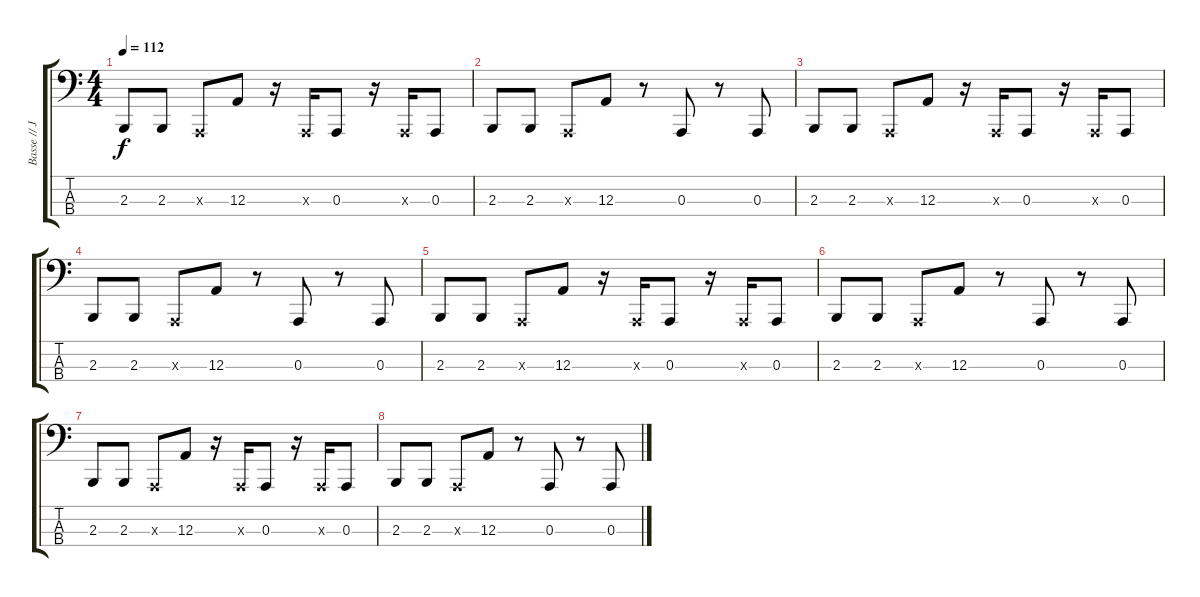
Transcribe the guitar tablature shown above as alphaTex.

\track ("Basse // Jeordie White" "Basse // J") {instrument lead8bassandlead}
\staff {score tabs}
\tuning (G2 D2 A1 D1) {hide}
\ts (4 4)
\tempo 112
\clef f4
\ks c
2.3.8{dy f instrument lead2sawtooth} 2.3.8 0.3{x}.8 12.3.8 r.16 0.3{x}.16 0.3.8 r.16 0.3{x}.16 0.3.8 |
2.3.8 2.3.8 0.3{x}.8 12.3.8 r.8 0.3.8 r.8 0.3.8 |
2.3.8 2.3.8 0.3{x}.8 12.3.8 r.16 0.3{x}.16 0.3.8 r.16 0.3{x}.16 0.3.8 |
2.3.8 2.3.8 0.3{x}.8 12.3.8 r.8 0.3.8 r.8 0.3.8 |
2.3.8 2.3.8 0.3{x}.8 12.3.8 r.16 0.3{x}.16 0.3.8 r.16 0.3{x}.16 0.3.8 |
2.3.8 2.3.8 0.3{x}.8 12.3.8 r.8 0.3.8 r.8 0.3.8 |
2.3.8 2.3.8 0.3{x}.8 12.3.8 r.16 0.3{x}.16 0.3.8 r.16 0.3{x}.16 0.3.8 |
2.3.8 2.3.8 0.3{x}.8 12.3.8 r.8 0.3.8 r.8 0.3.8
